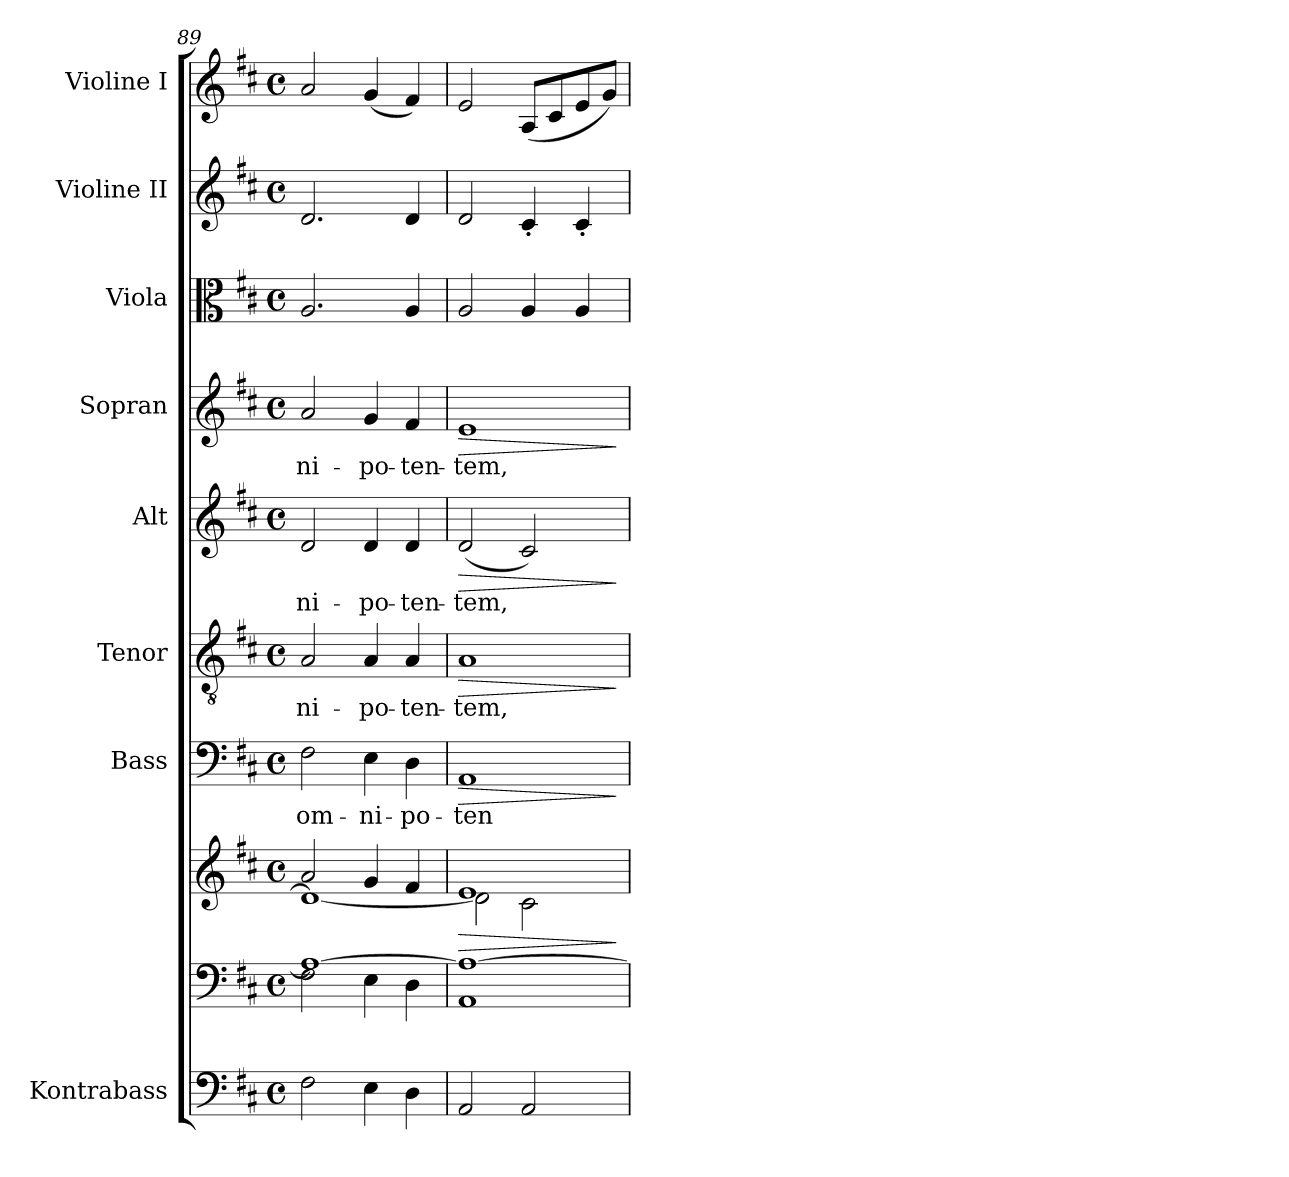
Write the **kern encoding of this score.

**kern	**kern	**kern	**dynam	**kern	**text	**dynam	**kern	**text	**dynam	**kern	**text	**dynam	**kern	**text	**dynam	**kern	**kern	**kern
*part9	*part8	*part8	*part8	*part7	*part7	*part7	*part6	*part6	*part6	*part5	*part5	*part5	*part4	*part4	*part4	*part3	*part2	*part1
*staff10	*staff9	*staff8	*staff8/9	*staff7	*staff7	*staff7	*staff6	*staff6	*staff6	*staff5	*staff5	*staff5	*staff4	*staff4	*staff4	*staff3	*staff2	*staff1
*I"Kontrabass	*	*	*	*I"Bass	*	*	*I"Tenor	*	*	*I"Alt	*	*	*I"Sopran	*	*	*I"Viola	*I"Violine II	*I"Violine I
*I'Kb.	*	*	*	*I'B.	*	*	*I'T.	*	*	*I'A.	*	*	*I'S.	*	*	*I'Vla.	*I'Vl. II	*I'Vl. I
*clefF4	*clefF4	*clefG2	*	*clefF4	*	*	*clefGv2	*	*	*clefG2	*	*	*clefG2	*	*	*clefC3	*clefG2	*clefG2
*ITrd7c12	*	*	*	*	*	*	*	*	*	*	*	*	*	*	*	*	*	*
*k[f#c#]	*k[f#c#]	*k[f#c#]	*	*k[f#c#]	*	*	*k[f#c#]	*	*	*k[f#c#]	*	*	*k[f#c#]	*	*	*k[f#c#]	*k[f#c#]	*k[f#c#]
*D:	*D:	*D:	*	*D:	*	*	*D:	*	*	*D:	*	*	*D:	*	*	*D:	*D:	*D:
*M4/4	*M4/4	*M4/4	*	*M4/4	*	*	*M4/4	*	*	*M4/4	*	*	*M4/4	*	*	*M4/4	*M4/4	*M4/4
*met(c)	*met(c)	*met(c)	*	*met(c)	*	*	*met(c)	*	*	*met(c)	*	*	*met(c)	*	*	*met(c)	*met(c)	*met(c)
=89	=89	=89	=89	=89	=89	=89	=89	=89	=89	=89	=89	=89	=89	=89	=89	=89	=89	=89
*	*^	*^	*	*	*	*	*	*	*	*	*	*	*	*	*	*	*	*
!	!	!	!	!	!	!	!LO:LY:b	!	!	!LO:LY:b	!	!	!LO:LY:b	!	!	!LO:LY:b	!	!	!	!
2FF#\	1A_	2F#\	2a/	1d_	.	2F#\	om-	.	2A/	-ni-	.	2d/	-ni-	.	2a/	-ni-	.	2.A/	2.d/	2a/
!	!	!	!	!	!	!	!LO:LY:b	!	!	!LO:LY:b	!	!	!LO:LY:b	!	!	!LO:LY:b	!	!	!	!
4EE\	.	4E\	4g/	.	.	4E\	-ni-	.	4A/	-po-	.	4d/	-po-	.	4g/	-po-	.	.	.	(<4g/
!	!	!	!	!	!	!	!LO:LY:b	!	!	!LO:LY:b	!	!	!LO:LY:b	!	!	!LO:LY:b	!	!	!	!
4DD\	.	4D\	4f#/	.	.	4D\	-po-	.	4A/	-ten-	.	4d/	-ten-	.	4f#/	-ten-	.	4A/	4d/	4f#/)
=90	=90	=90	=90	=90	=90	=90	=90	=90	=90	=90	=90	=90	=90	=90	=90	=90	=90	=90	=90	=90
!	!	!	!	!	!LO:HP:b	!	!LO:LY:b	!LO:HP:b	!	!LO:LY:b	!LO:HP:b	!	!LO:LY:b	!LO:HP:b	!	!LO:LY:b	!LO:HP:b	!	!	!
2AAA/	1A_	1AA	1e	2d\]	>	1AA	-ten-	>	1A	-tem,	>	(<2d/	-tem,	>	1e	-tem,	>	2A/	2d/	2e/
2AAA/	.	.	.	2c#\	.	.	.	.	.	.	.	2c#/)	.	.	.	.	.	4A/	4c#'</	(<8A/L
.	.	.	.	.	.	.	.	.	.	.	.	.	.	.	.	.	.	.	.	8c#/
.	.	.	.	.	.	.	.	.	.	.	.	.	.	.	.	.	.	4A/	4c#'</	8e/
.	.	.	.	.	.	.	.	.	.	.	.	.	.	.	.	.	.	.	.	8g/J)
*	*v	*v	*	*	*	*	*	*	*	*	*	*	*	*	*	*	*	*	*	*
*	*	*v	*v	*	*	*	*	*	*	*	*	*	*	*	*	*	*	*	*
.	.	.	]	.	.	]	.	.	]	.	.	]	.	.	]	.	.	.
=	=	=	=	=	=	=	=	=	=	=	=	=	=	=	=	=	=	=
*-	*-	*-	*-	*-	*-	*-	*-	*-	*-	*-	*-	*-	*-	*-	*-	*-	*-	*-
